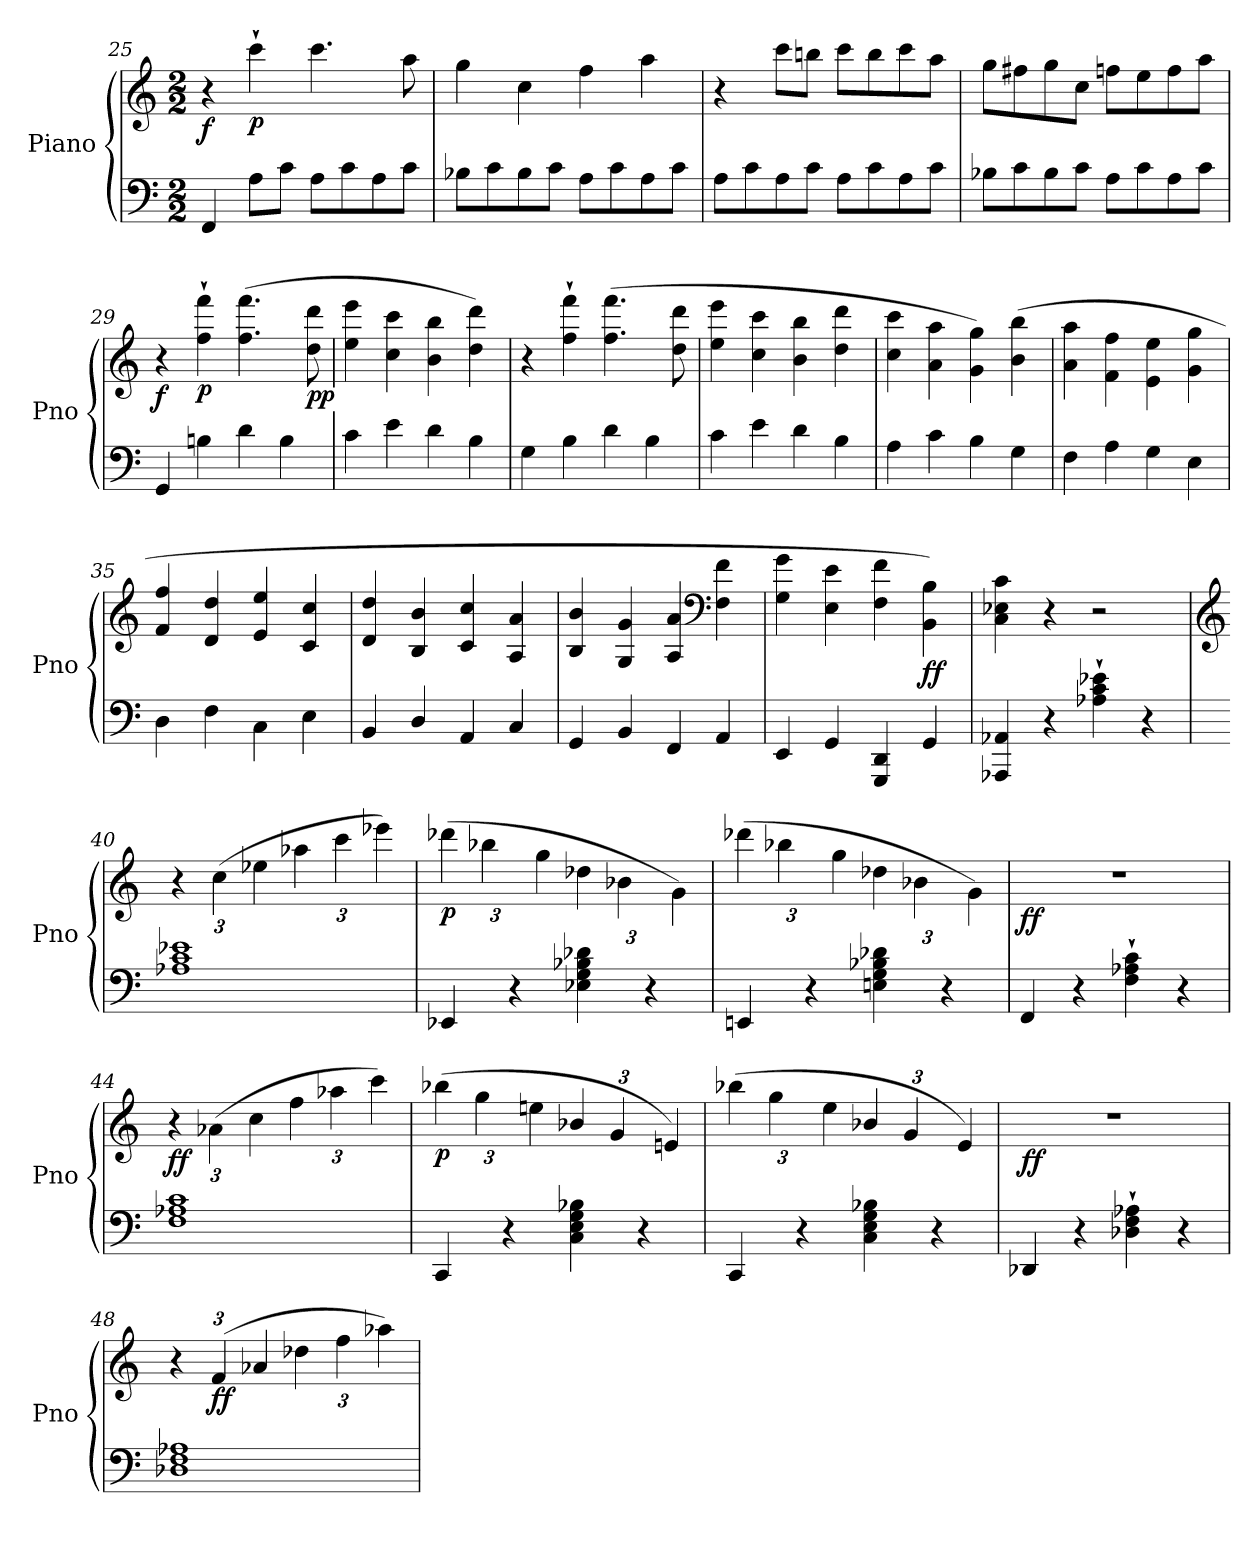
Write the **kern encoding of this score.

**kern	**kern	**dynam
*part1	*part1	*part1
*staff2	*staff1	*staff1/2
*I"Piano	*	*
*I'Pno	*	*
*clefF4	*clefG2	*
*k[]	*k[]	*
*M2/2	*M2/2	*
=25	=25	=25
!	!	!LO:DY:b
4FF/	4r	f
!	!	!LO:DY:b
8A\L	4ccc`\	p
8c\J	.	.
8A\L	4.ccc\	.
8c\	.	.
8A\	.	.
8c\J	8aa\	.
!!LO:LB:g=z
=26	=26	=26
8B-X\L	4gg\	.
8c\	.	.
8B-\	4cc\	.
8c\J	.	.
8A\L	4ff\	.
8c\	.	.
8A\	4aa\	.
8c\J	.	.
=27	=27	=27
8A\L	4r	.
8c\	.	.
8A\	8ccc\L	.
8c\J	8bbn\J	.
8A\L	8ccc\L	.
8c\	8bb\	.
8A\	8ccc\	.
8c\J	8aa\J	.
=28	=28	=28
8B-X\L	8gg\L	.
8c\	8ff#X\	.
8B-\	8gg\	.
8c\J	8cc\J	.
8A\L	8ffn\L	.
8c\	8ee\	.
8A\	8ff\	.
8c\J	8aa\J	.
=29	=29	=29
!	!	!LO:DY:b
4GG/	4r	f
!	!	!LO:DY:b
4Bn\	4ff\` 4fff\`	p
4d\	(>4.ff\ 4.fff\	.
4B\	.	.
!	!	!LO:DY:b
.	8dd\ 8ddd\	pp
=30	=30	=30
4c\	4ee\ 4eee\	.
4e\	4cc\ 4ccc\	.
4d\	4b\ 4bb\	.
4B\	4dd\ 4ddd\)	.
!!LO:LB:g=z
=31	=31	=31
4G\	4r	.
4B\	4ff\` 4fff\`	.
4d\	(>4.ff\ 4.fff\	.
4B\	.	.
.	8dd\ 8ddd\	.
=32	=32	=32
4c\	4ee\ 4eee\	.
4e\	4cc\ 4ccc\	.
4d\	4b\ 4bb\	.
4B\	4dd\ 4ddd\	.
=33	=33	=33
4A\	4cc\ 4ccc\	.
4c\	4a\ 4aa\	.
4B\	4g\ 4gg\)	.
4G\	(>4b\ 4bb\	.
=34	=34	=34
4F\	4a\ 4aa\	.
4A\	4f\ 4ff\	.
4G\	4e\ 4ee\	.
4E\	4g\ 4gg\	.
=35	=35	=35
4D\	4f/ 4ff/	.
4F\	4d/ 4dd/	.
4C\	4e/ 4ee/	.
4E\	4c/ 4cc/	.
=36	=36	=36
4BB/	4d/ 4dd/	.
4D/	4B/ 4b/	.
4AA/	4c/ 4cc/	.
4C/	4A/ 4a/	.
=37	=37	=37
4GG/	4B/ 4b/	.
4BB/	4G/ 4g/	.
4FF/	4A/ 4a/	.
*	*clefF4	*
4AA/	4F\ 4f\	.
=38	=38	=38
4EE/	4G\ 4g\	.
4GG/	4E\ 4e\	.
4GGG/ 4DD/	4F\ 4f\	.
!	!	!LO:DY:b
4GG/	4BB\ 4B\)	ff
!!LO:LB:g=z
=39	=39	=39
4AAA-X/ 4AA-X/	4C\ 4E-X\ 4c\	.
4r	4r	.
4A-X\` 4c\` 4e-X\`	2r	.
4r	.	.
=40	=40	=40
*	*clefG2	*
*	*Xbrackettup	*
1A-X 1c 1e-X	6r	.
.	(>6cc\	.
.	6ee-X\	.
.	6aa-X\	.
.	6ccc\	.
.	6eee-X\)	.
=41	=41	=41
!	!	!LO:DY:b
4EE-X/	(>6ddd-X\	p
.	6bb-X\	.
4r	.	.
.	6gg\	.
4E-X\ 4G\ 4B-X\ 4d-X\	6dd-X\	.
.	6b-X\	.
4r	.	.
.	6g\)	.
=42	=42	=42
4EEn/	(>6ddd-X\	.
.	6bb-X\	.
4r	.	.
.	6gg\	.
4En\ 4G\ 4B-X\ 4d-X\	6dd-X\	.
.	6b-X\	.
4r	.	.
.	6g\)	.
=43	=43	=43
!	!	!LO:DY:b
4FF/	1r	ff
4r	.	.
4F\` 4A-X\` 4c\`	.	.
4r	.	.
!!LO:LB:g=z
=44	=44	=44
!	!	!LO:DY:b
1F 1A-X 1c	6r	ff
.	(>6a-X\	.
.	6cc\	.
.	6ff\	.
.	6aa-X\	.
.	6ccc\)	.
=45	=45	=45
!	!	!LO:DY:b
4CC/	(>6bb-X\	p
.	6gg\	.
4r	.	.
.	6een\	.
4C\ 4E\ 4G\ 4B-X\	6b-X/	.
.	6g/	.
4r	.	.
.	6en/)	.
=46	=46	=46
4CC/	(>6bb-X\	.
.	6gg\	.
4r	.	.
.	6ee\	.
4C\ 4E\ 4G\ 4B-X\	6b-X/	.
.	6g/	.
4r	.	.
.	6e/)	.
=47	=47	=47
!	!	!LO:DY:b
4DD-X/	1r	ff
4r	.	.
4D-X\` 4F\` 4A-X\`	.	.
4r	.	.
=48	=48	=48
1D-X 1F 1A-X	6r	.
!	!	!LO:DY:b
.	(>6f/	ff
.	6a-X/	.
.	6dd-X\	.
.	6ff\	.
.	6aa-X\)	.
=	=	=
*-	*-	*-
